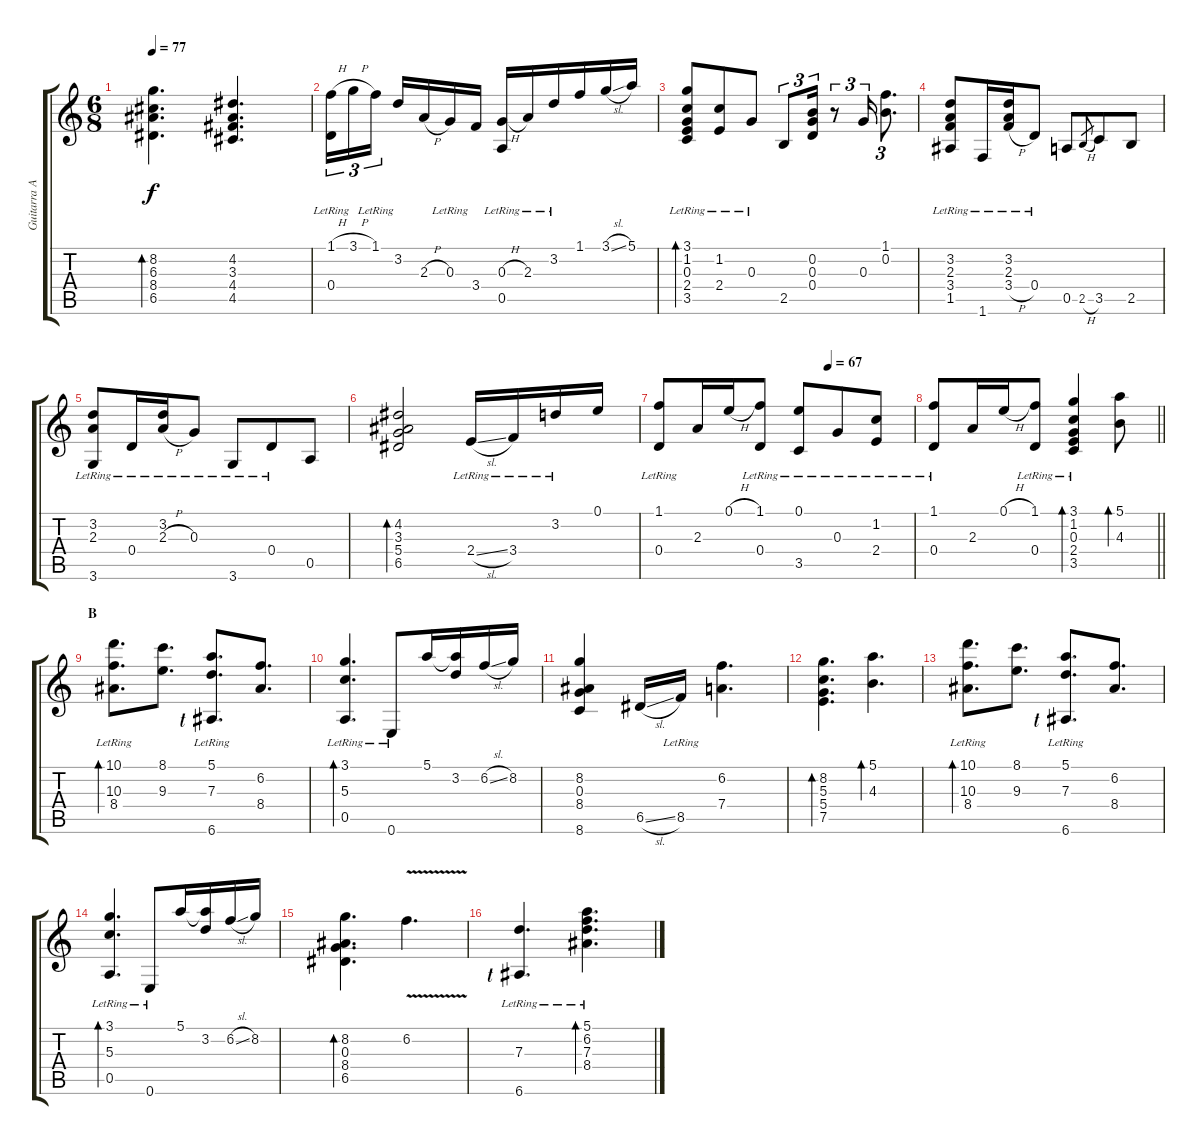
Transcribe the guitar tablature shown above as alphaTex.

\track ("Guitarra Acústica" "Guitarra A") {instrument acousticguitarnylon}
\staff {score tabs}
\tuning (E4 B3 G3 D3 A2 E2) {hide}
\ts (6 8)
\tempo 77
\clef g2
\ks c
(8.2 6.3 8.4 6.5).4{d bd 120 dy f} (4.2 3.3 4.4 4.5).4{d} |
(1.1{h} 0.4{lr}).16{tu (3 2)} 3.1{h}.16{tu (3 2)} 1.1{lr}.16{tu (3 2) beam splitsecondary} 3.2{lr}.16 2.3{h}.16 0.3{lr}.16 3.4.16 (0.3{h} 0.5{lr}).16 2.3{lr}.16 3.2{lr}.16 1.1.16 3.1{sl}.16 5.1.16 |
(3.1{lr} 1.2{lr} 0.3{lr} 2.4{lr} 3.5{lr}).8{bd 120} (1.2{lr} 2.4{lr}).8 0.3{lr}.8 2.5.8{tu (3 2)} (0.2 0.3 0.4).16{tu (3 2)} r.8{tu (3 2)} 0.3.16{tu (3 2)} (1.1 0.2).8{d tu (3 2)} |
(3.2{lr} 2.3{lr} 3.4{lr} 1.5).8 1.6{lr}.16 (3.2{lr} 2.3{lr} 3.4{h lr}).16 0.4{lr}.8 0.5.8 2.5{h}.8{gr} 3.5.8 2.5.8 |
(3.2{lr} 2.3{lr} 3.6{lr}).8 0.4{lr}.16 (3.2{lr} 2.3{h lr}).16 0.3{lr}.8 3.6{lr}.8 0.4{lr}.8 0.5.8 |
(4.2 3.3 5.4 6.5).2{bd 240} 2.4{sl lr}.16 3.4{lr}.16 3.2{lr}.16 0.1.16 |
\tempo (67 0.6666666666666666)
(1.1{lr} 0.4{lr}).8 2.3.16 0.1{h}.16 (1.1{lr} 0.4{lr}).8 (0.1{lr} 3.5{lr}).8 0.3{lr}.8 (1.2{lr} 2.4{lr}).8 |
\barLineRight lightlight
(1.1{lr} 0.4{lr}).8 2.3.16 0.1{h}.16 (1.1{lr} 0.4{lr}).8 (3.1{lr} 1.2{lr} 0.3 2.4{lr} 3.5{lr}).4{bd 120} (5.1 4.3).8{bd 240} |
\section ("" "B")
(10.1 10.3 8.4{lr}).8{d bd 240} (8.1 9.3).8{d} (5.1{lr} 7.3{lr} 6.6{lr lf 1}).8{d} (6.2 8.4).8{d} |
(3.1{lr} 5.3{lr} 0.5{lr}).4{d bd 240} 0.6{lr}.8 5.1.16 (5.1{t} 3.2).16 6.2{sl}.16 8.2.16 |
(8.2 0.3 8.4 8.6).4 6.5{sl}.16 8.5{lr}.16 (6.2 7.4).4{d} |
(8.2 5.3 5.4 7.5).4{d bd 240} (5.1 4.3).4{d bd 240} |
(10.1 10.3 8.4{lr}).8{d bd 240} (8.1 9.3).8{d} (5.1{lr} 7.3{lr} 6.6{lr lf 1}).8{d} (6.2 8.4).8{d} |
(3.1{lr} 5.3{lr} 0.5{lr}).4{d bd 240} 0.6{lr}.8 5.1.16 (5.1{t} 3.2).16 6.2{sl}.16 8.2.16 |
(8.2 0.3 8.4 6.5).4{d bd 240} 6.2{v}.4{d} |
(7.3 6.6{lr lf 1}).4{d} (5.1{lr} 6.2{lr} 7.3{lr} 8.4{lr}).4{d bd 240}
